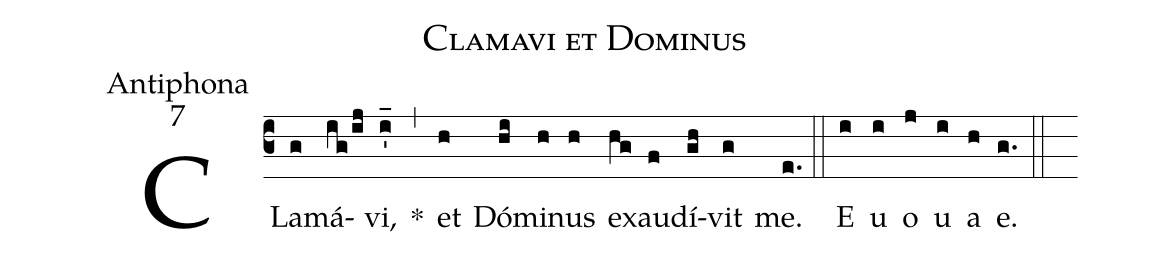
name:Clamavi et Dominus;
office-part:Antiphona;
mode:7;
%%
(c3) CLa(g)má(ig/ij)vi,(i'_) *(,) et(h) Dó(hi)mi(h)nus(h) ex(hg)au(f)dí(gh)vit(g) me.(e.) (::) <eu> E(i) u(i) o(j) u(i) a(h) e.</eu>(g.) (::)
